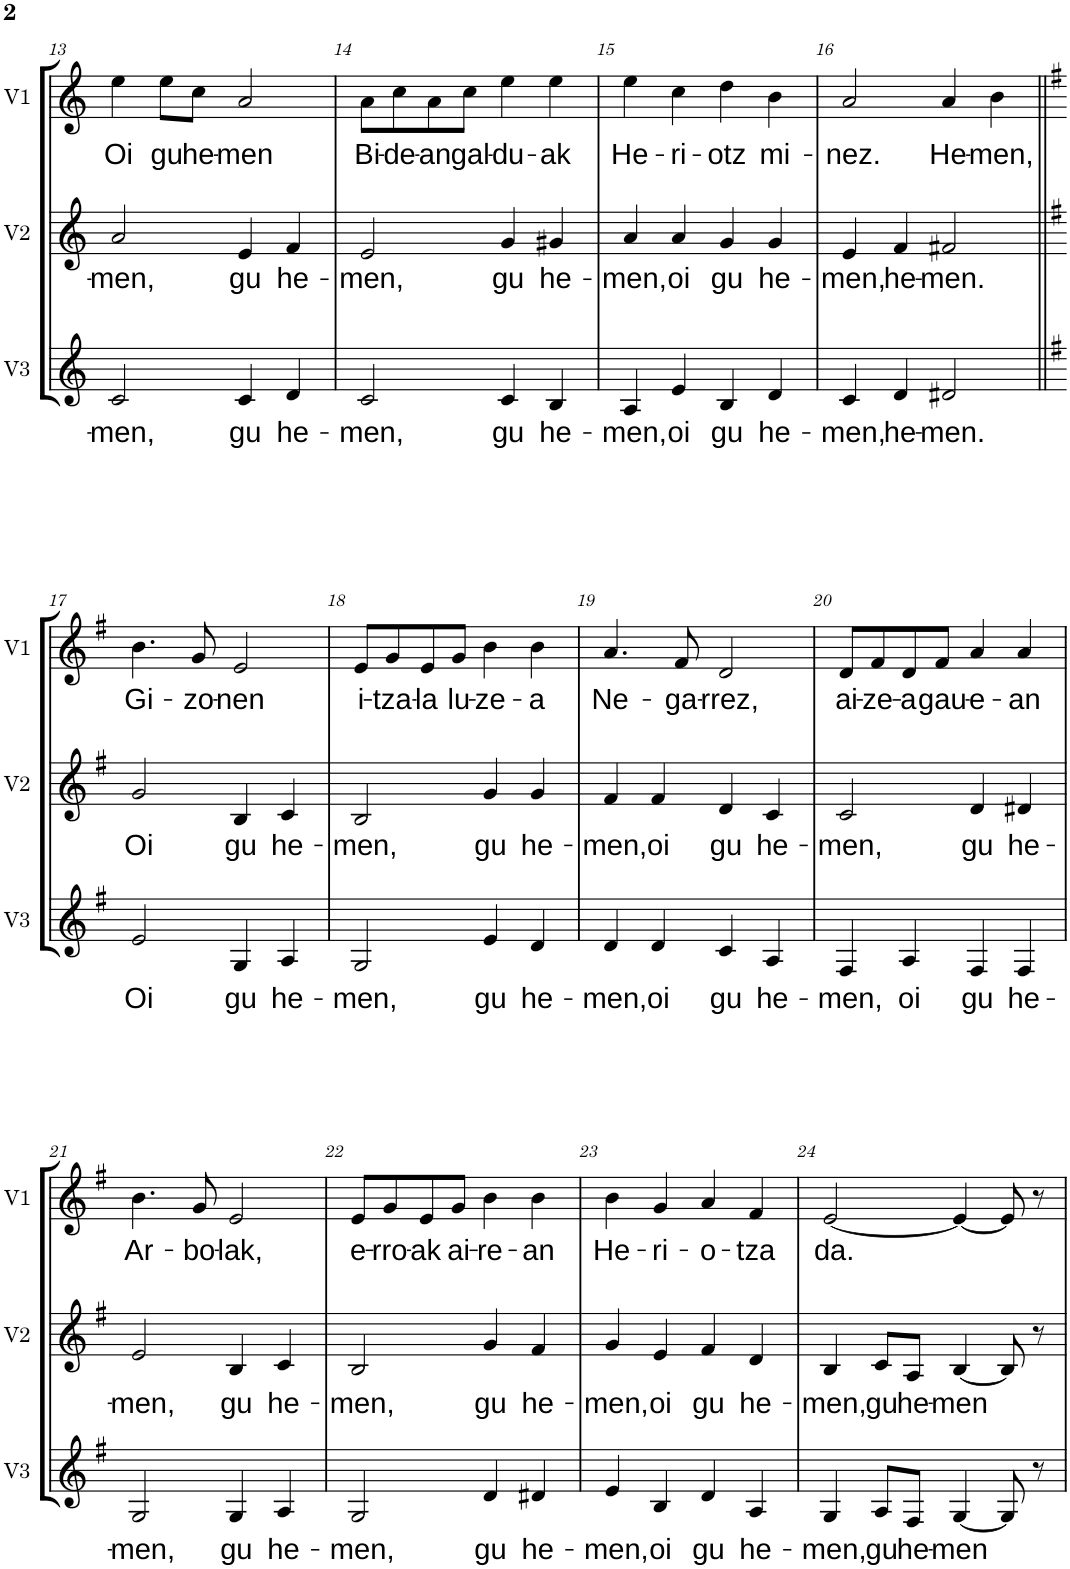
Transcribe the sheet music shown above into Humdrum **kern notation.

**kern	**text	**kern	**text	**kern	**text
*part3	*part3	*part2	*part2	*part1	*part1
*staff3	*staff3	*staff2	*staff2	*staff1	*staff1
*I"Voix 3	*	*I"Voix 2	*	*I"Voix 1	*
*I'V3	*	*I'V2	*	*I'V1	*
!!LO:PB:g=z
*clefG2	*	*clefG2	*	*clefG2	*
*k[]	*	*k[]	*	*k[]	*
*M4/4	*	*M4/4	*	*M4/4	*
=13	=13	=13	=13	=13	=13
!	!LO:LY:b	!	!LO:LY:b	!	!LO:LY:b
2c/	-men,	2a/	-men,	4ee\	Oi
!	!	!	!	!	!LO:LY:b
.	.	.	.	8ee\L	gu
!	!	!	!	!	!LO:LY:b
.	.	.	.	8cc\J	he-
!	!LO:LY:b	!	!LO:LY:b	!	!LO:LY:b
4c/	gu	4e/	gu	2a/	-men
!	!LO:LY:b	!	!LO:LY:b	!	!
4d/	he-	4f/	he-	.	.
=14	=14	=14	=14	=14	=14
!	!LO:LY:b	!	!LO:LY:b	!	!LO:LY:b
2c/	-men,	2e/	-men,	8a\L	Bi-
!	!	!	!	!	!LO:LY:b
.	.	.	.	8cc\	-de-
!	!	!	!	!	!LO:LY:b
.	.	.	.	8a\	-an
!	!	!	!	!	!LO:LY:b
.	.	.	.	8cc\J	gal-
!	!LO:LY:b	!	!LO:LY:b	!	!LO:LY:b
4c/	gu	4g/	gu	4ee\	-du-
!	!LO:LY:b	!	!LO:LY:b	!	!LO:LY:b
4B/	he-	4g#X/	he-	4ee\	-ak
=15	=15	=15	=15	=15	=15
!	!LO:LY:b	!	!LO:LY:b	!	!LO:LY:b
4A/	-men,	4a/	-men,	4ee\	He-
!	!LO:LY:b	!	!LO:LY:b	!	!LO:LY:b
4e/	oi	4a/	oi	4cc\	-ri-
!	!LO:LY:b	!	!LO:LY:b	!	!LO:LY:b
4B/	gu	4g/	gu	4dd\	-otz
!	!LO:LY:b	!	!LO:LY:b	!	!LO:LY:b
4d/	he-	4g/	he-	4b\	mi-
=16	=16	=16	=16	=16	=16
!	!LO:LY:b	!	!LO:LY:b	!	!LO:LY:b
4c/	-men,	4e/	-men,	2a/	-nez.
!	!LO:LY:b	!	!LO:LY:b	!	!
4d/	he-	4f/	he-	.	.
!	!LO:LY:b	!	!LO:LY:b	!	!LO:LY:b
2d#X/	-men.	2f#X/	-men.	4a/	He-
!	!	!	!	!	!LO:LY:b
.	.	.	.	4b\	-men,
!!LO:LB:g=z
=17||	=17||	=17||	=17||	=17||	=17||
*k[f#]	*	*k[f#]	*	*k[f#]	*
!	!LO:LY:b	!	!LO:LY:b	!	!LO:LY:b
2e/	Oi	2g/	Oi	4.b\	Gi-
!	!	!	!	!	!LO:LY:b
.	.	.	.	8g/	-zo-
!	!LO:LY:b	!	!LO:LY:b	!	!LO:LY:b
4G/	gu	4B/	gu	2e/	-nen
!	!LO:LY:b	!	!LO:LY:b	!	!
4A/	he-	4c/	he-	.	.
=18	=18	=18	=18	=18	=18
!	!LO:LY:b	!	!LO:LY:b	!	!LO:LY:b
2G/	-men,	2B/	-men,	8e/L	i-
!	!	!	!	!	!LO:LY:b
.	.	.	.	8g/	-tza-
!	!	!	!	!	!LO:LY:b
.	.	.	.	8e/	-la
!	!	!	!	!	!LO:LY:b
.	.	.	.	8g/J	lu-
!	!LO:LY:b	!	!LO:LY:b	!	!LO:LY:b
4e/	gu	4g/	gu	4b\	-ze-
!	!LO:LY:b	!	!LO:LY:b	!	!LO:LY:b
4d/	he-	4g/	he-	4b\	-a
=19	=19	=19	=19	=19	=19
!	!LO:LY:b	!	!LO:LY:b	!	!LO:LY:b
4d/	-men,	4f#/	-men,	4.a/	Ne-
!	!LO:LY:b	!	!LO:LY:b	!	!
4d/	oi	4f#/	oi	.	.
!	!	!	!	!	!LO:LY:b
.	.	.	.	8f#/	-ga-
!	!LO:LY:b	!	!LO:LY:b	!	!LO:LY:b
4c/	gu	4d/	gu	2d/	-rrez,
!	!LO:LY:b	!	!LO:LY:b	!	!
4A/	he-	4c/	he-	.	.
=20	=20	=20	=20	=20	=20
!	!LO:LY:b	!	!LO:LY:b	!	!LO:LY:b
4F#/	-men,	2c/	-men,	8d/L	ai-
!	!	!	!	!	!LO:LY:b
.	.	.	.	8f#/	-ze-
!	!LO:LY:b	!	!	!	!LO:LY:b
4A/	oi	.	.	8d/	-a
!	!	!	!	!	!LO:LY:b
.	.	.	.	8f#/J	gau-
!	!LO:LY:b	!	!LO:LY:b	!	!LO:LY:b
4F#/	gu	4d/	gu	4a/	-e-
!	!LO:LY:b	!	!LO:LY:b	!	!LO:LY:b
4F#/	he-	4d#X/	he-	4a/	-an
!!LO:LB:g=z
=21	=21	=21	=21	=21	=21
!	!LO:LY:b	!	!LO:LY:b	!	!LO:LY:b
2G/	-men,	2e/	-men,	4.b\	Ar-
!	!	!	!	!	!LO:LY:b
.	.	.	.	8g/	-bo-
!	!LO:LY:b	!	!LO:LY:b	!	!LO:LY:b
4G/	gu	4B/	gu	2e/	-lak,
!	!LO:LY:b	!	!LO:LY:b	!	!
4A/	he-	4c/	he-	.	.
=22	=22	=22	=22	=22	=22
!	!LO:LY:b	!	!LO:LY:b	!	!LO:LY:b
2G/	-men,	2B/	-men,	8e/L	e-
!	!	!	!	!	!LO:LY:b
.	.	.	.	8g/	-rro-
!	!	!	!	!	!LO:LY:b
.	.	.	.	8e/	-ak
!	!	!	!	!	!LO:LY:b
.	.	.	.	8g/J	ai-
!	!LO:LY:b	!	!LO:LY:b	!	!LO:LY:b
4d/	gu	4g/	gu	4b\	-re-
!	!LO:LY:b	!	!LO:LY:b	!	!LO:LY:b
4d#X/	he-	4f#/	he-	4b\	-an
=23	=23	=23	=23	=23	=23
!	!LO:LY:b	!	!LO:LY:b	!	!LO:LY:b
4e/	-men,	4g/	-men,	4b\	He-
!	!LO:LY:b	!	!LO:LY:b	!	!LO:LY:b
4B/	oi	4e/	oi	4g/	-ri-
!	!LO:LY:b	!	!LO:LY:b	!	!LO:LY:b
4d/	gu	4f#/	gu	4a/	-o-
!	!LO:LY:b	!	!LO:LY:b	!	!LO:LY:b
4A/	he-	4d/	he-	4f#/	-tza
=24	=24	=24	=24	=24	=24
!	!LO:LY:b	!	!LO:LY:b	!	!LO:LY:b
4G/	-men,	4B/	-men,	[2e/	da.
!	!LO:LY:b	!	!LO:LY:b	!	!
8A/L	gu	8c/L	gu	.	.
!	!LO:LY:b	!	!LO:LY:b	!	!
8F#/J	he-	8A/J	he-	.	.
!	!LO:LY:b	!	!LO:LY:b	!	!
[4G/	-men	[4B/	-men	4e/_	.
8G/]	.	8B/]	.	8e/]	.
8r	.	8r	.	8r	.
=	=	=	=	=	=
*-	*-	*-	*-	*-	*-
